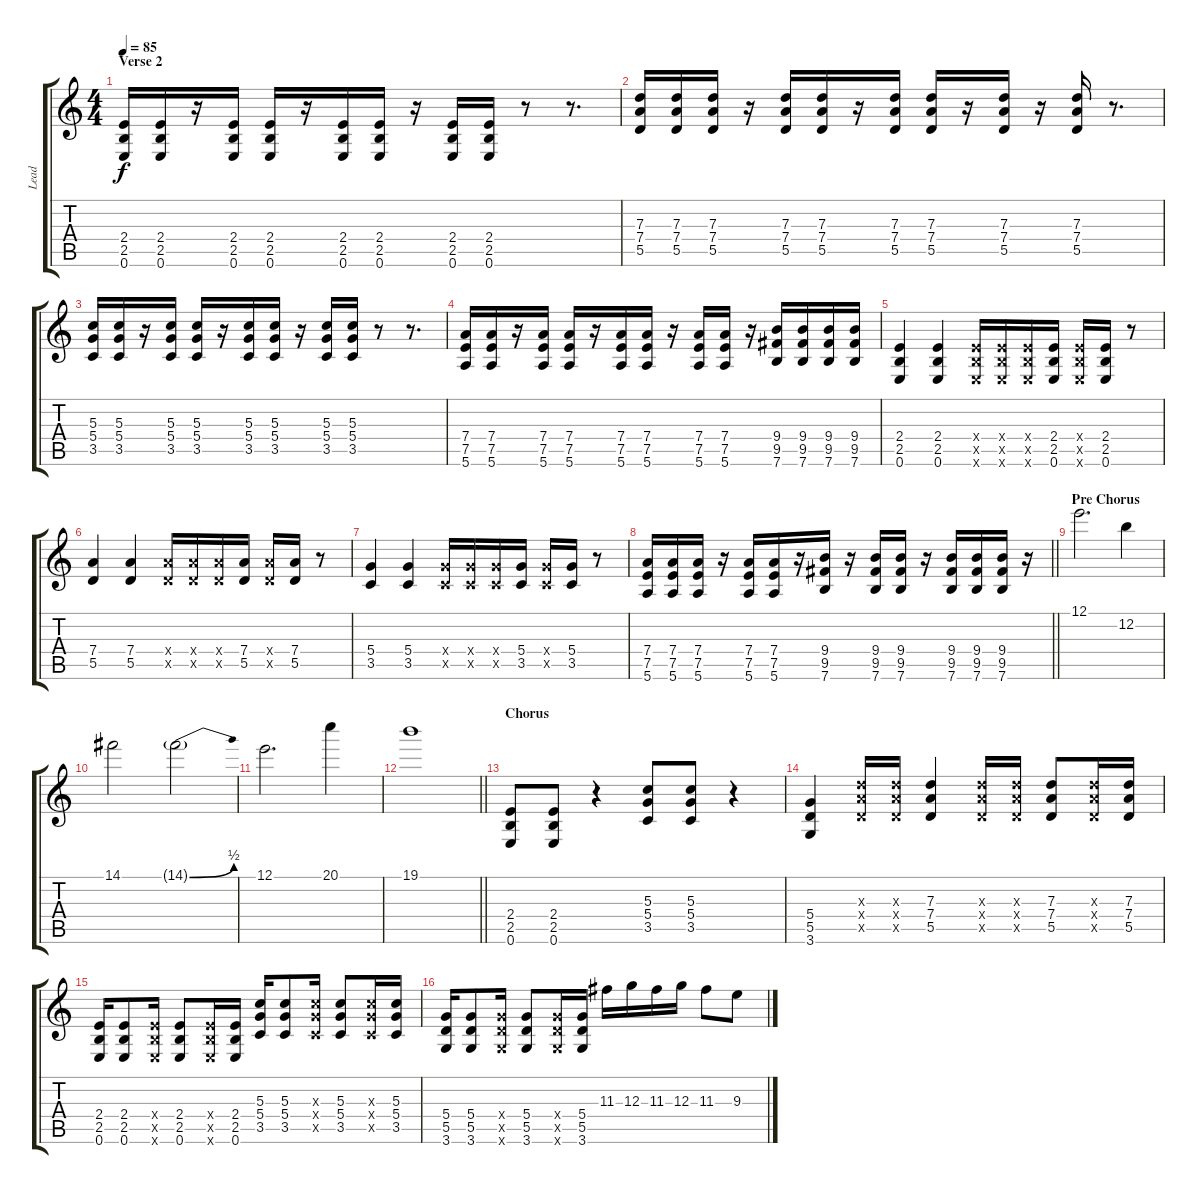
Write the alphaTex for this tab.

\track ("Lead" "Lead") {instrument distortionguitar}
\staff {score tabs}
\tuning (E4 B3 G3 D3 A2 E2) {hide}
\ts (4 4)
\section ("" "Verse 2")
\tempo 85
\clef g2
\ks c
(2.4 2.5 0.6).16{dy f} (2.4 2.5 0.6).16 r.16 (2.4 2.5 0.6).16 (2.4 2.5 0.6).16 r.16 (2.4 2.5 0.6).16 (2.4 2.5 0.6).16 r.16 (2.4 2.5 0.6).16 (2.4 2.5 0.6).16 r.8 r.8{d} |
(7.3 7.4 5.5).16 (7.3 7.4 5.5).16 (7.3 7.4 5.5).16 r.16 (7.3 7.4 5.5).16 (7.3 7.4 5.5).16 r.16 (7.3 7.4 5.5).16 (7.3 7.4 5.5).16 r.16 (7.3 7.4 5.5).16 r.16 (7.3 7.4 5.5).16 r.8{d} |
(5.3 5.4 3.5).16 (5.3 5.4 3.5).16 r.16 (5.3 5.4 3.5).16 (5.3 5.4 3.5).16 r.16 (5.3 5.4 3.5).16 (5.3 5.4 3.5).16 r.16 (5.3 5.4 3.5).16 (5.3 5.4 3.5).16 r.8 r.8{d} |
(7.4 7.5 5.6).16 (7.4 7.5 5.6).16 r.16 (7.4 7.5 5.6).16 (7.4 7.5 5.6).16 r.16 (7.4 7.5 5.6).16 (7.4 7.5 5.6).16 r.16 (7.4 7.5 5.6).16 (7.4 7.5 5.6).16 r.16 (9.4 9.5 7.6).16 (9.4 9.5 7.6).16 (9.4 9.5 7.6).16 (9.4 9.5 7.6).16 |
(2.4 2.5 0.6).4 (2.4 2.5 0.6).4 (2.4{x} 2.5{x} 0.6{x}).16 (2.4{x} 2.5{x} 0.6{x}).16 (2.4{x} 2.5{x} 0.6{x}).16 (2.4 2.5 0.6).16 (2.4{x} 2.5{x} 0.6{x}).16 (2.4 2.5 0.6).16 r.8 |
(7.4 5.5).4 (7.4 5.5).4 (7.4{x} 5.5{x}).16 (7.4{x} 5.5{x}).16 (7.4{x} 5.5{x}).16 (7.4 5.5).16 (7.4{x} 5.5{x}).16 (7.4 5.5).16 r.8 |
(5.4 3.5).4 (5.4 3.5).4 (5.4{x} 3.5{x}).16 (5.4{x} 3.5{x}).16 (5.4{x} 3.5{x}).16 (5.4 3.5).16 (5.4{x} 3.5{x}).16 (5.4 3.5).16 r.8 |
\barLineRight lightlight
(7.4 7.5 5.6).16 (7.4 7.5 5.6).16 (7.4 7.5 5.6).16 r.16 (7.4 7.5 5.6).16 (7.4 7.5 5.6).16 r.16 (9.4 9.5 7.6).16 r.16 (9.4 9.5 7.6).16 (9.4 9.5 7.6).16 r.16 (9.4 9.5 7.6).16 (9.4 9.5 7.6).16 (9.4 9.5 7.6).16 r.16 |
\section ("" "Pre Chorus")
12.1.2{d} 12.2.4 |
14.1.2 14.1{be (bend 0 0 60 2) g}.2 |
12.1.2{d} 20.1.4 |
\barLineRight lightlight
19.1.1 |
\section ("" "Chorus")
(2.4 2.5 0.6).8 (2.4 2.5 0.6).8 r.4 (5.3 5.4 3.5).8 (5.3 5.4 3.5).8 r.4 |
(5.4 5.5 3.6).4 (7.3{x} 7.4{x} 5.5{x}).16 (7.3{x} 7.4{x} 5.5{x}).16 (7.3 7.4 5.5).4 (7.3{x} 7.4{x} 5.5{x}).16 (7.3{x} 7.4{x} 5.5{x}).16 (7.3 7.4 5.5).8 (7.3{x} 7.4{x} 5.5{x}).16 (7.3 7.4 5.5).16 |
(2.4 2.5 0.6).16 (2.4 2.5 0.6).8 (2.4{x} 2.5{x} 0.6{x}).16 (2.4 2.5 0.6).8 (2.4{x} 2.5{x} 0.6{x}).16 (2.4 2.5 0.6).16 (5.3 5.4 3.5).16 (5.3 5.4 3.5).8 (5.3{x} 5.4{x} 3.5{x}).16 (5.3 5.4 3.5).8 (5.3{x} 5.4{x} 3.5{x}).16 (5.3 5.4 3.5).16 |
(5.4 5.5 3.6).16 (5.4 5.5 3.6).8 (5.4{x} 5.5{x} 3.6{x}).16 (5.4 5.5 3.6).8 (5.4{x} 5.5{x} 3.6{x}).16 (5.4 5.5 3.6).16 11.3.16 12.3.16 11.3.16 12.3.16 11.3.8 9.3.8
